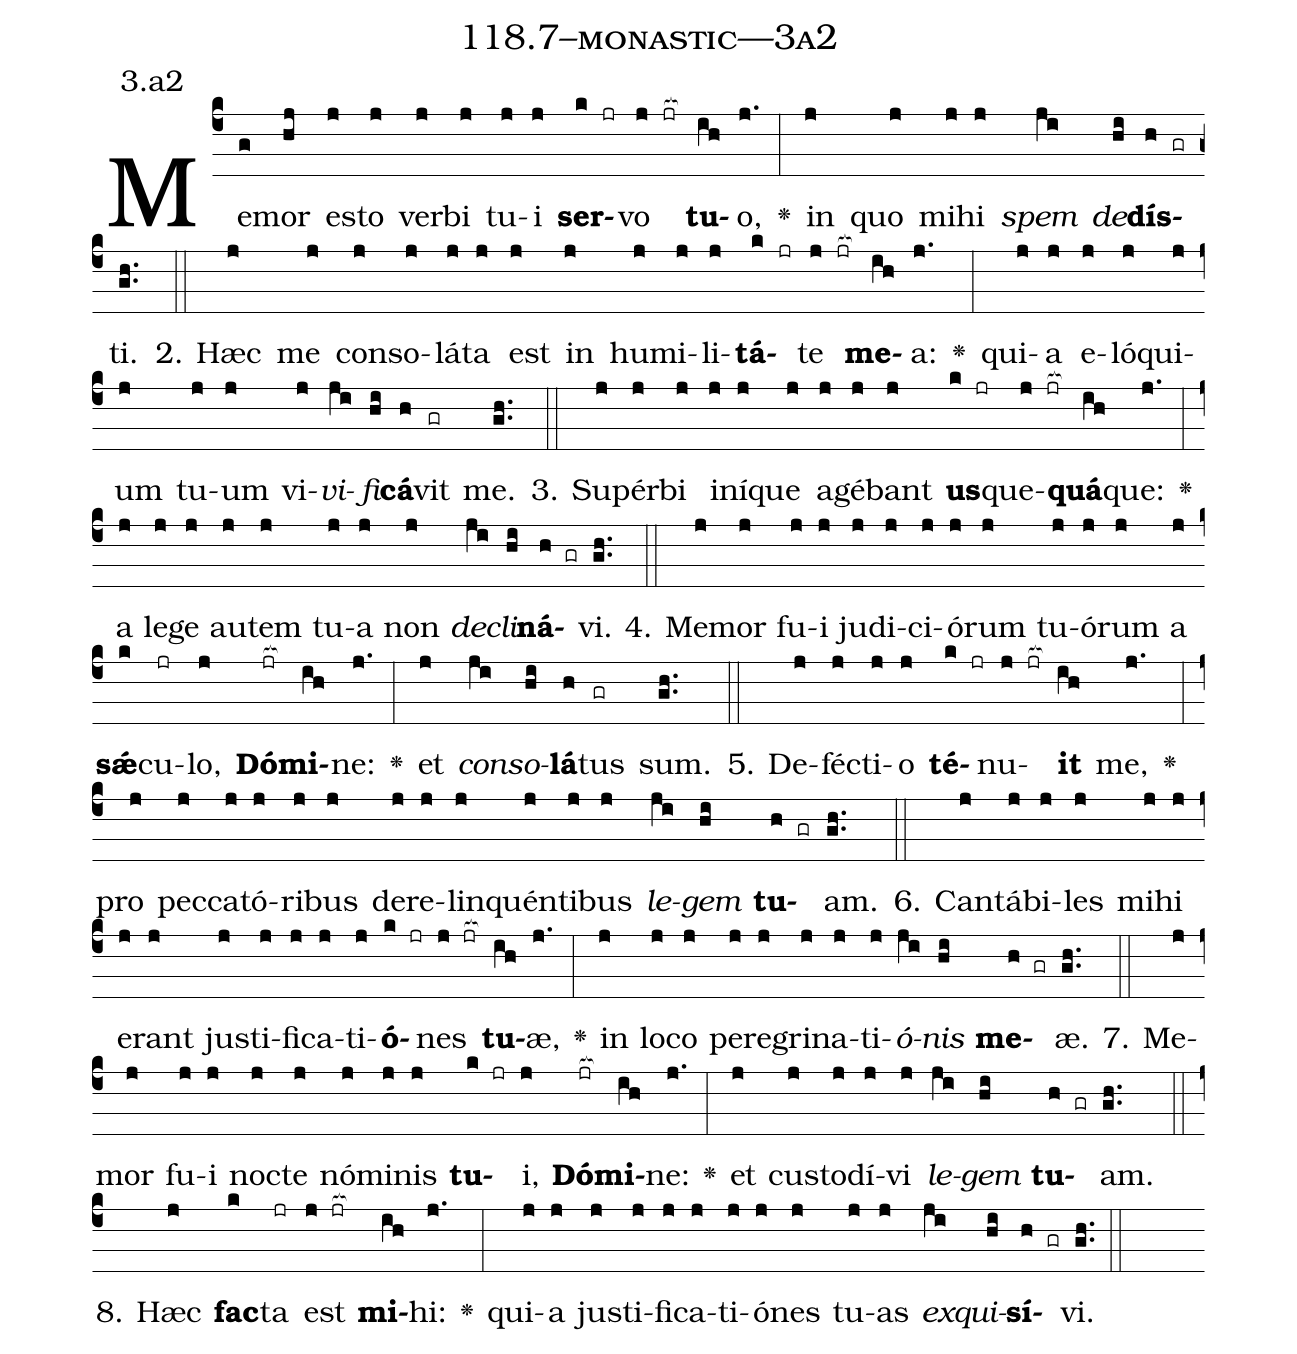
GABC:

name: 118.7--monastic---3a2;
annotation: 3.a2;
%%
(c4)Me(g)mor(hj) es(j)to(j) ver(j)bi(j) tu(j)i(j) <b>ser</b>(k jr)vo(j jr[ocb:1{]) <b>tu</b>(ih[ocb:0}])o,(j.) <v>\greheightstar</v>(:) in(j) quo(j) mi(j)hi(j) <i>spem</i>(ji) <i>de</i>(hi)<b>dís</b>(h gr)ti.(gh..) (::)
2. Hæc(j) me(j) con(j)so(j)lá(j)ta(j) est(j) in(j) hu(j)mi(j)li(j)<b>tá</b>(k jr)te(j jr[ocb:1{]) <b>me</b>(ih[ocb:0}])a:(j.) <v>\greheightstar</v>(:) qui(j)a(j) e(j)ló(j)qui(j)um(j) tu(j)um(j) vi(j)<i>vi</i>(ji)<i>fi</i>(hi)<b>cá</b>(h)vit(gr) me.(gh..) (::)
3. Su(j)pér(j)bi(j) in(j)í(j)que(j) a(j)gé(j)bant(j) <b>us</b>(k jr)que(j jr[ocb:1{])<b>quá</b>(ih[ocb:0}])que:(j.) <v>\greheightstar</v>(:) a(j) le(j)ge(j) au(j)tem(j) tu(j)a(j) non(j) <i>de</i>(ji)<i>cli</i>(hi)<b>ná</b>(h gr)vi.(gh..) (::)
4. Me(j)mor(j) fu(j)i(j) ju(j)di(j)ci(j)ó(j)rum(j) tu(j)ó(j)rum(j) a(j) <b>sǽ</b>(k)cu(jr)lo,(j) <b>Dó</b>(jr[ocb:1{])<b>mi</b>(ih[ocb:0}])ne:(j.) <v>\greheightstar</v>(:) et(j) <i>con</i>(ji)<i>so</i>(hi)<b>lá</b>(h)tus(gr) sum.(gh..) (::)
5. De(j)féc(j)ti(j)o(j) <b>té</b>(k jr)nu(j jr[ocb:1{])<b>it</b>(ih[ocb:0}]) me,(j.) <v>\greheightstar</v>(:) pro(j) pec(j)ca(j)tó(j)ri(j)bus(j) de(j)re(j)lin(j)quén(j)ti(j)bus(j) <i>le</i>(ji)<i>gem</i>(hi) <b>tu</b>(h gr)am.(gh..) (::)
6. Can(j)tá(j)bi(j)les(j) mi(j)hi(j) e(j)rant(j) jus(j)ti(j)fi(j)ca(j)ti(j)<b>ó</b>(k jr)nes(j jr[ocb:1{]) <b>tu</b>(ih[ocb:0}])æ,(j.) <v>\greheightstar</v>(:) in(j) lo(j)co(j) per(j)e(j)gri(j)na(j)ti(j)<i>ó</i>(ji)<i>nis</i>(hi) <b>me</b>(h gr)æ.(gh..) (::)
7. Me(j)mor(j) fu(j)i(j) noc(j)te(j) nó(j)mi(j)nis(j) <b>tu</b>(k jr)i,(j) <b>Dó</b>(jr[ocb:1{])<b>mi</b>(ih[ocb:0}])ne:(j.) <v>\greheightstar</v>(:) et(j) cus(j)to(j)dí(j)vi(j) <i>le</i>(ji)<i>gem</i>(hi) <b>tu</b>(h gr)am.(gh..) (::)
8. Hæc(j) <b>fac</b>(k)ta(jr) est(j jr[ocb:1{]) <b>mi</b>(ih[ocb:0}])hi:(j.) <v>\greheightstar</v>(:) qui(j)a(j) jus(j)ti(j)fi(j)ca(j)ti(j)ó(j)nes(j) tu(j)as(j) <i>ex</i>(ji)<i>qui</i>(hi)<b>sí</b>(h gr)vi.(gh..) (::)
